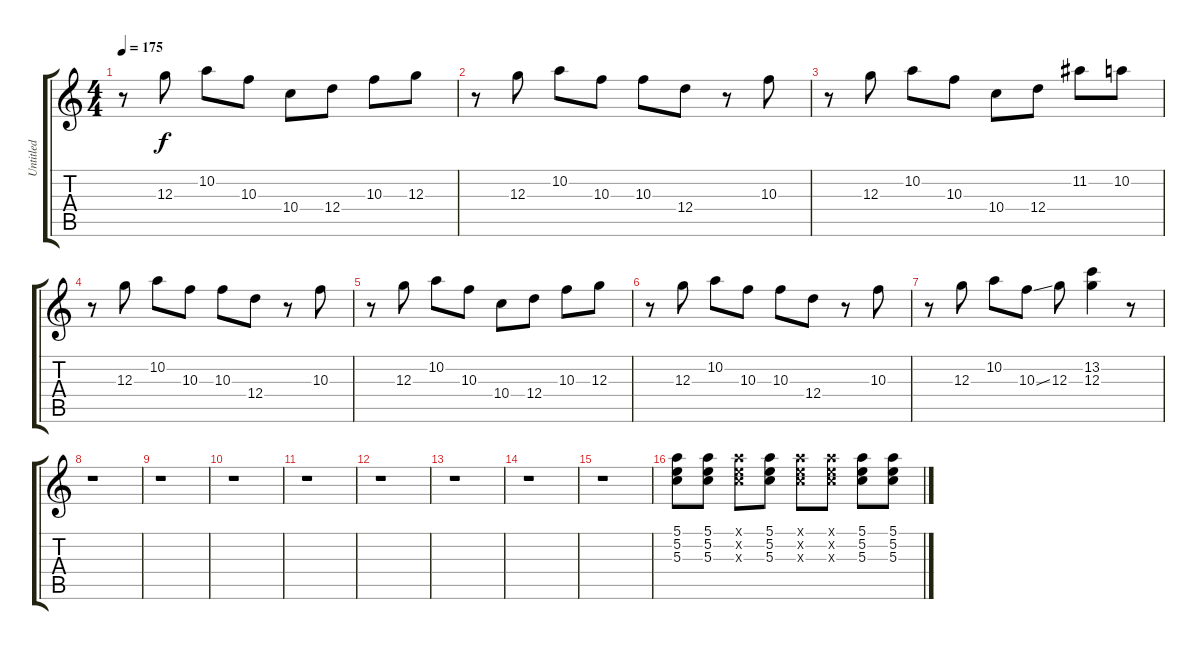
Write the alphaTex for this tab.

\track ("Untitled" "Untitled") {instrument overdrivenguitar}
\staff {score tabs}
\tuning (E4 B3 G3 D3 A2 E2) {hide}
\ts (4 4)
\tempo 175
\clef g2
\ks c
r.8{dy f} 12.3.8 10.2.8 10.3.8 10.4.8 12.4.8 10.3.8 12.3.8 |
r.8 12.3.8 10.2.8 10.3.8 10.3.8 12.4.8 r.8 10.3.8 |
r.8 12.3.8 10.2.8 10.3.8 10.4.8 12.4.8 11.2.8 10.2.8 |
r.8 12.3.8 10.2.8 10.3.8 10.3.8 12.4.8 r.8 10.3.8 |
r.8 12.3.8 10.2.8 10.3.8 10.4.8 12.4.8 10.3.8 12.3.8 |
r.8 12.3.8 10.2.8 10.3.8 10.3.8 12.4.8 r.8 10.3.8 |
r.8 12.3.8 10.2.8 10.3{ss}.8 12.3.8 (13.2 12.3).4 r.8 |
r.1 |
r.1 |
r.1 |
r.1 |
r.1 |
r.1 |
r.1 |
r.1 |
(5.1 5.2 5.3).8 (5.1 5.2 5.3).8 (5.1{x} 5.2{x} 5.3{x}).8 (5.1 5.2 5.3).8 (5.1{x} 5.2{x} 5.3{x}).8 (5.1{x} 5.2{x} 5.3{x}).8 (5.1 5.2 5.3).8 (5.1 5.2 5.3).8
